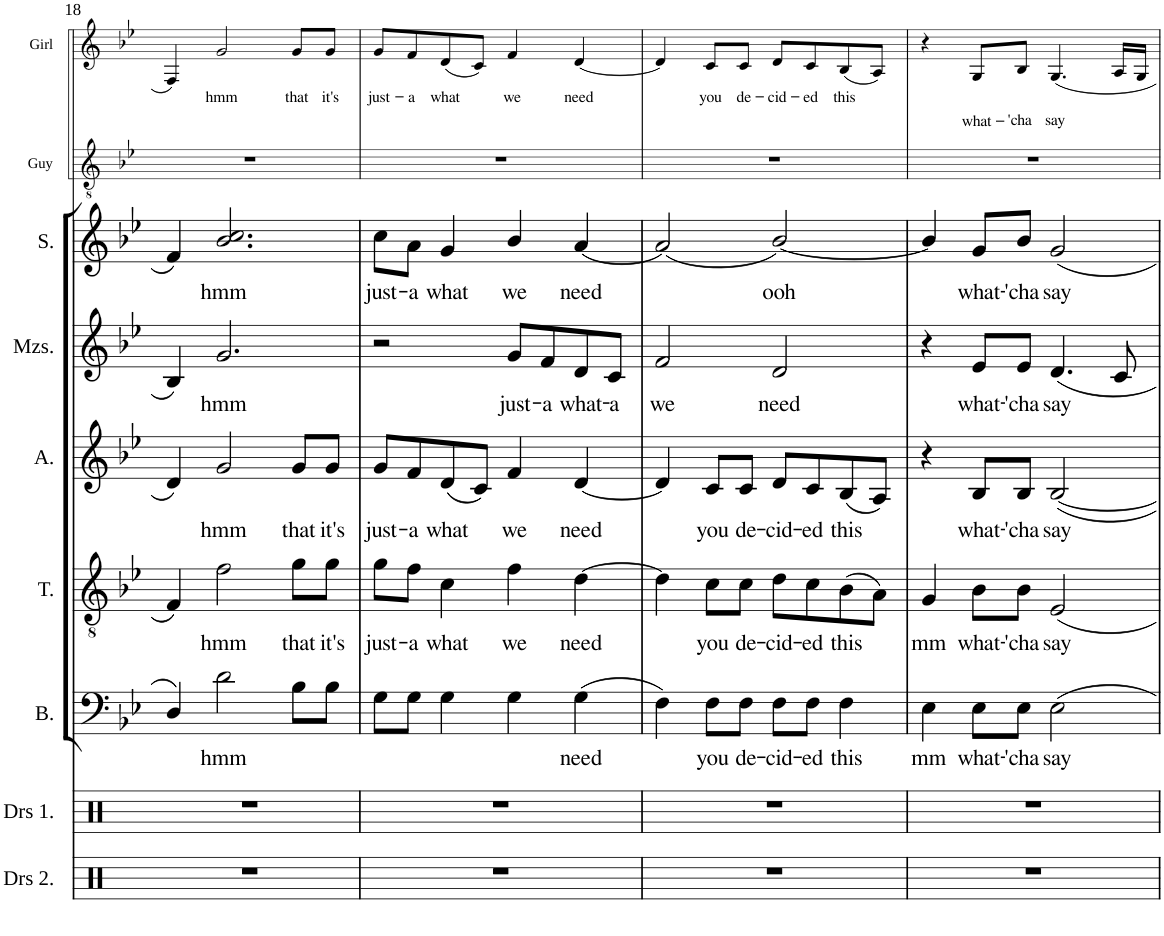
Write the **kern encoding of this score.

**kern	**kern	**kern	**text	**kern	**text	**kern	**text	**kern	**text	**kern	**text	**kern	**kern	**text
*part9	*part8	*part7	*part7	*part6	*part6	*part5	*part5	*part4	*part4	*part3	*part3	*part2	*part1	*part1
*staff9	*staff8	*staff7	*staff7	*staff6	*staff6	*staff5	*staff5	*staff4	*staff4	*staff3	*staff3	*staff2	*staff1	*staff1
*I"Drumset Layer 2	*I"Drumset Layer 1	*I"Bass	*	*I"Tenor	*	*I"Alto	*	*I"Mezzo-soprano	*	*I"Soprano	*	*I"Guy	*I"Girl	*
*I'Drs 2.	*I'Drs 1.	*I'B.	*	*I'T.	*	*I'A.	*	*I'Mzs.	*	*I'S.	*	*I'Guy	*I'Girl	*
!!LO:PB:g=z
*clefX	*clefX	*clefF4	*	*clefGv2	*	*clefG2	*	*clefG2	*	*clefG2	*	*clefGv2	*clefG2	*
*k[]	*k[]	*k[b-e-]	*	*k[b-e-]	*	*k[b-e-]	*	*k[b-e-]	*	*k[b-e-]	*	*k[b-e-]	*k[b-e-]	*
*M2/2	*M2/2	*M2/2	*	*M2/2	*	*M2/2	*	*M2/2	*	*M2/2	*	*M2/2	*M2/2	*
*met(c|)	*met(c|)	*met(c|)	*	*met(c|)	*	*met(c|)	*	*met(c|)	*	*met(c|)	*	*met(c|)	*met(c|)	*
=18	=18	=18	=18	=18	=18	=18	=18	=18	=18	=18	=18	=18	=18	=18
1r	1r	4D/	.	4F/	.	4d/	.	4B-/	.	4f/	.	1r	4F/	.
!	!	!	!LO:LY:b	!	!LO:LY:b	!	!LO:LY:b	!	!LO:LY:b	!	!LO:LY:b	!	!	!LO:LY:b
.	.	2d\	hmm	2f\	hmm	2g/	hmm	2.g/	hmm	2.b-/ 2.cc/	hmm	.	2g/	hmm
!	!	!	!	!	!LO:LY:b	!	!LO:LY:b	!	!	!	!	!	!	!LO:LY:b
.	.	8B-\L	.	8g\L	that	8g/L	that	.	.	.	.	.	8g/L	that
!	!	!	!	!	!LO:LY:b	!	!LO:LY:b	!	!	!	!	!	!	!LO:LY:b
.	.	8B-\J	.	8g\J	it's	8g/J	it's	.	.	.	.	.	8g/J	it's
=19	=19	=19	=19	=19	=19	=19	=19	=19	=19	=19	=19	=19	=19	=19
!	!	!	!	!	!LO:LY:b	!	!LO:LY:b	!	!	!	!LO:LY:b	!	!	!LO:LY:b
1r	1r	8G\L	.	8g\L	just-	8g/L	just-	2r	.	8cc\L	just-	1r	8g/L	just-
!	!	!	!	!	!LO:LY:b	!	!LO:LY:b	!	!	!	!LO:LY:b	!	!	!LO:LY:b
.	.	8G\J	.	8f\J	-a	8f/	-a	.	.	8a\J	-a	.	8f/	-a
!	!	!	!	!	!LO:LY:b	!	!LO:LY:b	!	!	!	!LO:LY:b	!	!	!LO:LY:b
.	.	4G\	.	4c\	what	(8d/	what	.	.	4g/	what	.	(8d/	what
.	.	.	.	.	.	8c/J)	.	.	.	.	.	.	8c/J)	.
!	!	!	!	!	!LO:LY:b	!	!LO:LY:b	!	!LO:LY:b	!	!LO:LY:b	!	!	!LO:LY:b
.	.	4G\	.	4f\	we	4f/	we	8g/L	just-	4b-/	we	.	4f/	we
!	!	!	!	!	!	!	!	!	!LO:LY:b	!	!	!	!	!
.	.	.	.	.	.	.	.	8f/	-a	.	.	.	.	.
!	!	!	!LO:LY:b	!	!LO:LY:b	!	!LO:LY:b	!	!LO:LY:b	!	!LO:LY:b	!	!	!LO:LY:b
.	.	(4G\	need	[4d\	need	[4d/	need	8d/	what-	[4a/	need	.	[4d/	need
!	!	!	!	!	!	!	!	!	!LO:LY:b	!	!	!	!	!
.	.	.	.	.	.	.	.	8c/J	-a	.	.	.	.	.
=20	=20	=20	=20	=20	=20	=20	=20	=20	=20	=20	=20	=20	=20	=20
!	!	!	!	!	!	!	!	!	!LO:LY:b	!	!	!	!	!
1r	1r	4F\)	.	4d\]	.	4d/]	.	2f/	we	(2a/]	.	1r	4d/]	.
!	!	!	!LO:LY:b	!	!LO:LY:b	!	!LO:LY:b	!	!	!	!	!	!	!LO:LY:b
.	.	8F\L	you	8c\L	you	8c/L	you	.	.	.	.	.	8c/L	you
!	!	!	!LO:LY:b	!	!LO:LY:b	!	!LO:LY:b	!	!	!	!	!	!	!LO:LY:b
.	.	8F\J	de-	8c\J	de-	8c/J	de-	.	.	.	.	.	8c/J	de-
!	!	!	!LO:LY:b	!	!LO:LY:b	!	!LO:LY:b	!	!LO:LY:b	!	!LO:LY:b	!	!	!LO:LY:b
.	.	8F\L	-cid-	8d\L	-cid-	8d/L	-cid-	2d/	need	[2b-/)	ooh	.	8d/L	-cid-
!	!	!	!LO:LY:b	!	!LO:LY:b	!	!LO:LY:b	!	!	!	!	!	!	!LO:LY:b
.	.	8F\J	-ed	8c\	-ed	8c/	-ed	.	.	.	.	.	8c/	-ed
!	!	!	!LO:LY:b	!	!LO:LY:b	!	!LO:LY:b	!	!	!	!	!	!	!LO:LY:b
.	.	4F\	this	(8B-\	this	(8B-/	this	.	.	.	.	.	(8B-/	this
.	.	.	.	8A\J)	.	8A/J)	.	.	.	.	.	.	8A/J)	.
=21	=21	=21	=21	=21	=21	=21	=21	=21	=21	=21	=21	=21	=21	=21
!	!	!	!LO:LY:b	!	!LO:LY:b	!	!	!	!	!	!	!	!	!
1r	1r	4E-\	mm	4G/	mm	4r	.	4r	.	4b-/]	.	1r	4r	.
!	!	!	!LO:LY:b	!	!LO:LY:b	!	!LO:LY:b	!	!LO:LY:b	!	!LO:LY:b	!	!	!LO:LY:b
.	.	8E-\L	what-	8B-\L	what-	8B-/L	what-	8e-/L	what-	8g/L	what-	.	8G/L	what-
!	!	!	!LO:LY:b	!	!LO:LY:b	!	!LO:LY:b	!	!LO:LY:b	!	!LO:LY:b	!	!	!LO:LY:b
.	.	8E-\J	-'cha	8B-\J	-'cha	8B-/J	-'cha	8e-/J	-'cha	8b-/J	-'cha	.	8B-/J	-'cha
!	!	!	!LO:LY:b	!	!LO:LY:b	!	!LO:LY:b	!	!LO:LY:b	!	!LO:LY:b	!	!	!LO:LY:b
.	.	2E-\	say	2E-/	say	[2B-/	say	4.d/	say	2g/	say	.	4.G/	say
.	.	.	.	.	.	.	.	8c/	.	.	.	.	16A/LL	.
.	.	.	.	.	.	.	.	.	.	.	.	.	16G/JJ	.
=	=	=	=	=	=	=	=	=	=	=	=	=	=	=
*-	*-	*-	*-	*-	*-	*-	*-	*-	*-	*-	*-	*-	*-	*-
